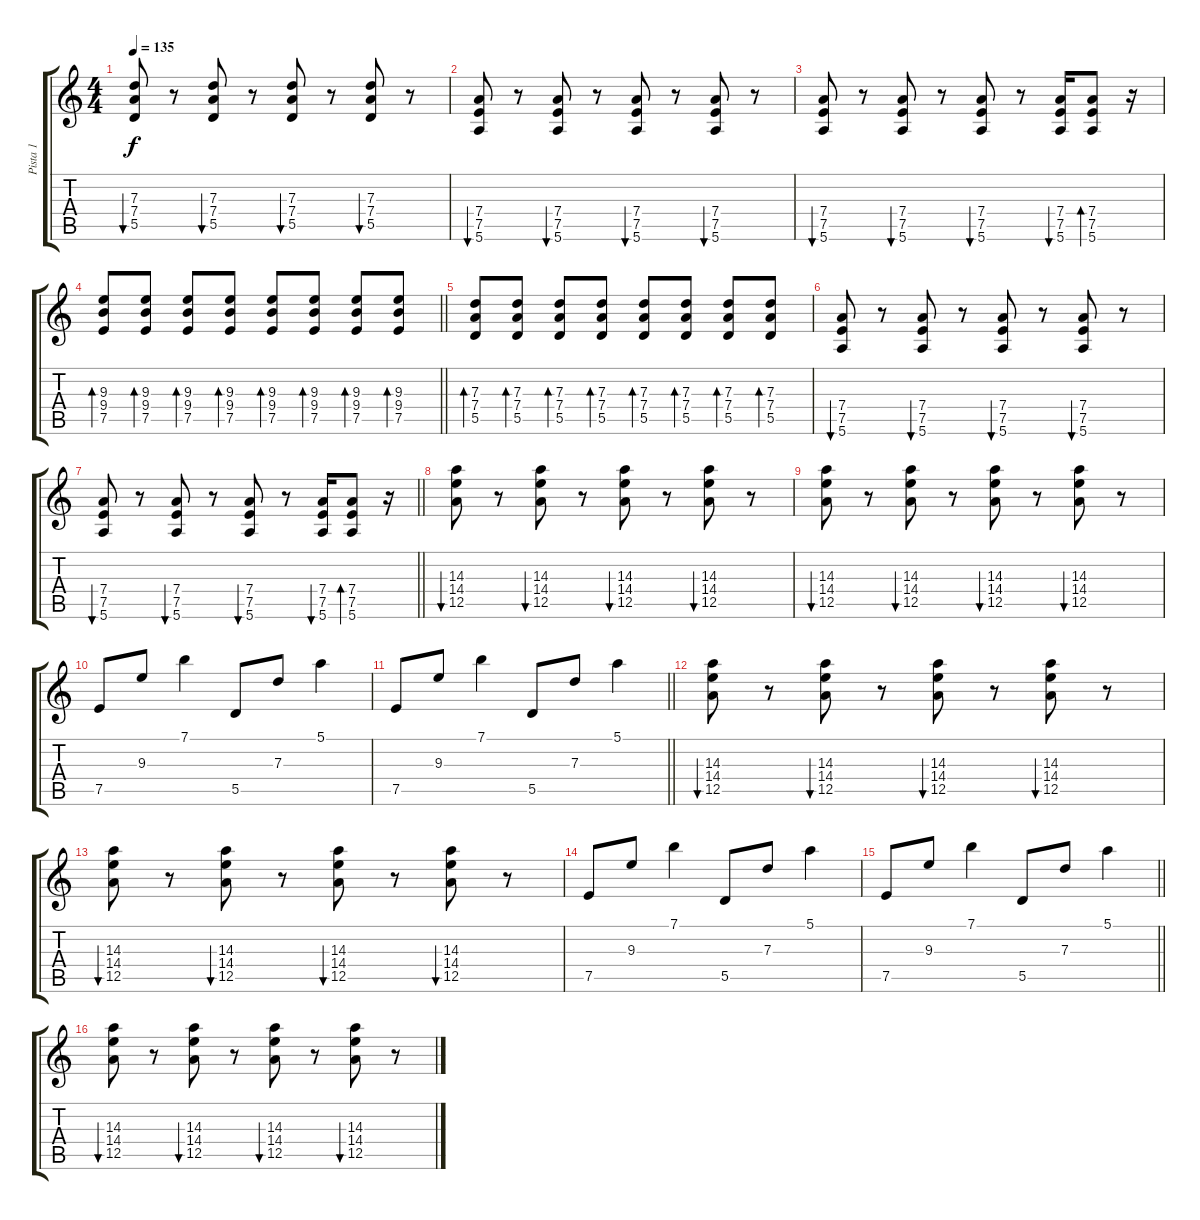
\track ("Pista 1" "Pista 1") {instrument overdrivenguitar}
\staff {score tabs}
\tuning (E4 B3 G3 D3 A2 E2) {hide}
\ts (4 4)
\tempo 135
\clef g2
\ks c
(7.3 7.4 5.5).8{bu 30 dy f} r.8 (7.3 7.4 5.5).8{bu 30} r.8 (7.3 7.4 5.5).8{bu 30} r.8 (7.3 7.4 5.5).8{bu 30} r.8 |
(7.4 7.5 5.6).8{bu 30} r.8 (7.4 7.5 5.6).8{bu 30} r.8 (7.4 7.5 5.6).8{bu 30} r.8 (7.4 7.5 5.6).8{bu 30} r.8 |
(7.4 7.5 5.6).8{bu 30} r.8 (7.4 7.5 5.6).8{bu 30} r.8 (7.4 7.5 5.6).8{bu 30} r.8 (7.4 7.5 5.6).16{bu 30} (7.4 7.5 5.6).8{bd 30} r.16 |
\barLineRight lightlight
(9.3 9.4 7.5).8{bd 30} (9.3 9.4 7.5).8{bd 30} (9.3 9.4 7.5).8{bd 30} (9.3 9.4 7.5).8{bd 30} (9.3 9.4 7.5).8{bd 30} (9.3 9.4 7.5).8{bd 30} (9.3 9.4 7.5).8{bd 30} (9.3 9.4 7.5).8{bd 30} |
(7.3 7.4 5.5).8{bd 30} (7.3 7.4 5.5).8{bd 30} (7.3 7.4 5.5).8{bd 30} (7.3 7.4 5.5).8{bd 30} (7.3 7.4 5.5).8{bd 30} (7.3 7.4 5.5).8{bd 30} (7.3 7.4 5.5).8{bd 30} (7.3 7.4 5.5).8{bd 30} |
(7.4 7.5 5.6).8{bu 30} r.8 (7.4 7.5 5.6).8{bu 30} r.8 (7.4 7.5 5.6).8{bu 30} r.8 (7.4 7.5 5.6).8{bu 30} r.8 |
\barLineRight lightlight
(7.4 7.5 5.6).8{bu 30} r.8 (7.4 7.5 5.6).8{bu 30} r.8 (7.4 7.5 5.6).8{bu 30} r.8 (7.4 7.5 5.6).16{bu 30} (7.4 7.5 5.6).8{bd 30} r.16 |
(14.3 14.4 12.5).8{bu 30} r.8 (14.3 14.4 12.5).8{bu 30} r.8 (14.3 14.4 12.5).8{bu 30} r.8 (14.3 14.4 12.5).8{bu 30} r.8 |
(14.3 14.4 12.5).8{bu 30} r.8 (14.3 14.4 12.5).8{bu 30} r.8 (14.3 14.4 12.5).8{bu 30} r.8 (14.3 14.4 12.5).8{bu 30} r.8 |
7.5.8 9.3.8 7.1.4 5.5.8 7.3.8 5.1.4 |
\barLineRight lightlight
7.5.8 9.3.8 7.1.4 5.5.8 7.3.8 5.1.4 |
(14.3 14.4 12.5).8{bu 30} r.8 (14.3 14.4 12.5).8{bu 30} r.8 (14.3 14.4 12.5).8{bu 30} r.8 (14.3 14.4 12.5).8{bu 30} r.8 |
(14.3 14.4 12.5).8{bu 30} r.8 (14.3 14.4 12.5).8{bu 30} r.8 (14.3 14.4 12.5).8{bu 30} r.8 (14.3 14.4 12.5).8{bu 30} r.8 |
7.5.8 9.3.8 7.1.4 5.5.8 7.3.8 5.1.4 |
\barLineRight lightlight
7.5.8 9.3.8 7.1.4 5.5.8 7.3.8 5.1.4 |
(14.3 14.4 12.5).8{bu 30} r.8 (14.3 14.4 12.5).8{bu 30} r.8 (14.3 14.4 12.5).8{bu 30} r.8 (14.3 14.4 12.5).8{bu 30} r.8
